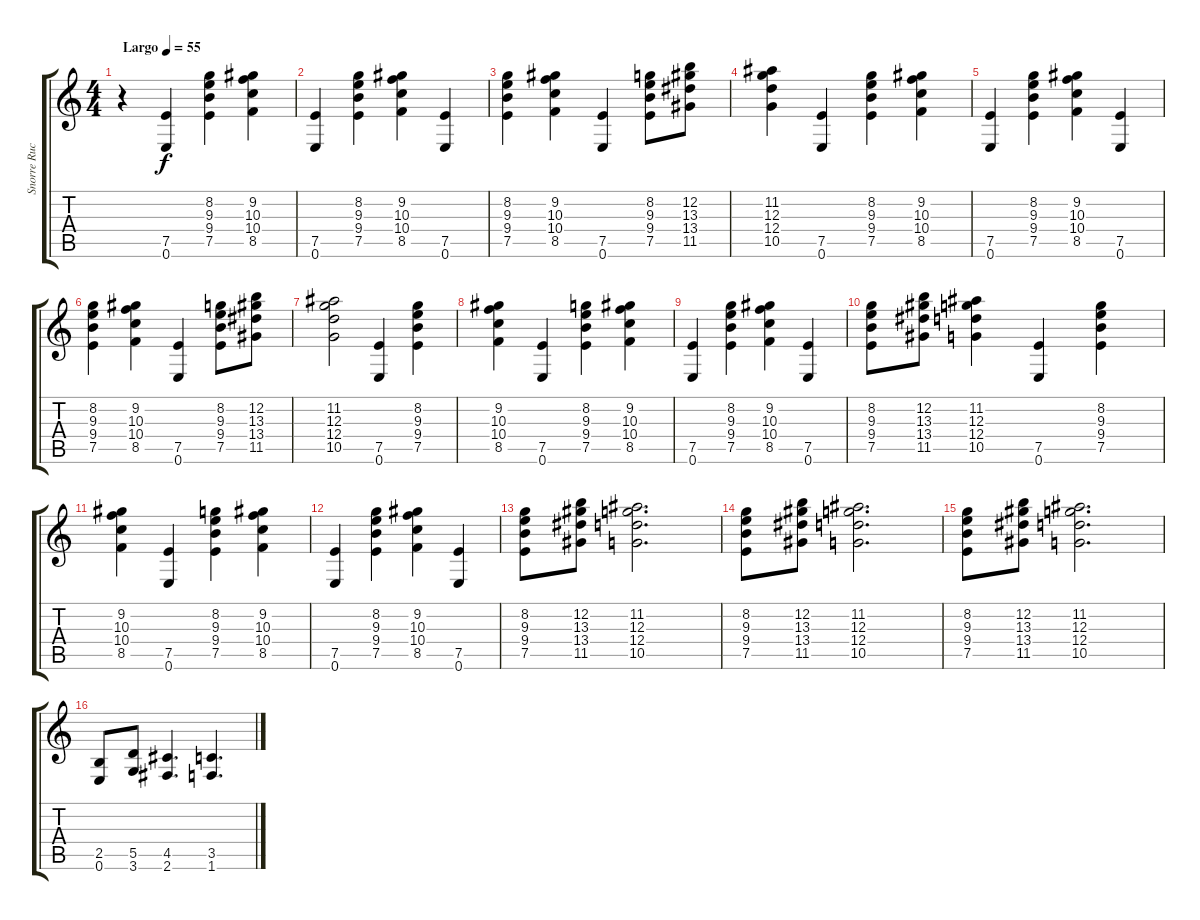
\track ("Snorre Ruch" "Snorre Ruc") {instrument distortionguitar}
\staff {score tabs}
\tuning (E4 B3 G3 D3 A2 E2) {hide}
\ts (4 4)
\tempo (55 "Largo")
\clef g2
\ks c
r.4{dy f instrument distortionguitar} (7.5 0.6).4 (8.2 9.3 9.4 7.5).4 (9.2 10.3 10.4 8.5).4 |
(7.5 0.6).4 (8.2 9.3 9.4 7.5).4 (9.2 10.3 10.4 8.5).4 (7.5 0.6).4 |
(8.2 9.3 9.4 7.5).4 (9.2 10.3 10.4 8.5).4 (7.5 0.6).4 (8.2 9.3 9.4 7.5).8 (12.2 13.3 13.4 11.5).8 |
(11.2 12.3 12.4 10.5).4 (7.5 0.6).4 (8.2 9.3 9.4 7.5).4 (9.2 10.3 10.4 8.5).4 |
(7.5 0.6).4 (8.2 9.3 9.4 7.5).4 (9.2 10.3 10.4 8.5).4 (7.5 0.6).4 |
(8.2 9.3 9.4 7.5).4 (9.2 10.3 10.4 8.5).4 (7.5 0.6).4 (8.2 9.3 9.4 7.5).8 (12.2 13.3 13.4 11.5).8 |
(11.2 12.3 12.4 10.5).2 (7.5 0.6).4 (8.2 9.3 9.4 7.5).4 |
(9.2 10.3 10.4 8.5).4 (7.5 0.6).4 (8.2 9.3 9.4 7.5).4 (9.2 10.3 10.4 8.5).4 |
(7.5 0.6).4 (8.2 9.3 9.4 7.5).4 (9.2 10.3 10.4 8.5).4 (7.5 0.6).4 |
(8.2 9.3 9.4 7.5).8 (12.2 13.3 13.4 11.5).8 (11.2 12.3 12.4 10.5).4 (7.5 0.6).4 (8.2 9.3 9.4 7.5).4 |
(9.2 10.3 10.4 8.5).4 (7.5 0.6).4 (8.2 9.3 9.4 7.5).4 (9.2 10.3 10.4 8.5).4 |
(7.5 0.6).4 (8.2 9.3 9.4 7.5).4 (9.2 10.3 10.4 8.5).4 (7.5 0.6).4 |
(8.2 9.3 9.4 7.5).8 (12.2 13.3 13.4 11.5).8 (11.2 12.3 12.4 10.5).2{d} |
(8.2 9.3 9.4 7.5).8 (12.2 13.3 13.4 11.5).8 (11.2 12.3 12.4 10.5).2{d} |
(8.2 9.3 9.4 7.5).8 (12.2 13.3 13.4 11.5).8 (11.2 12.3 12.4 10.5).2{d} |
(2.5 0.6).8 (5.5 3.6).8 (4.5 2.6).4{d} (3.5 1.6).4{d}
